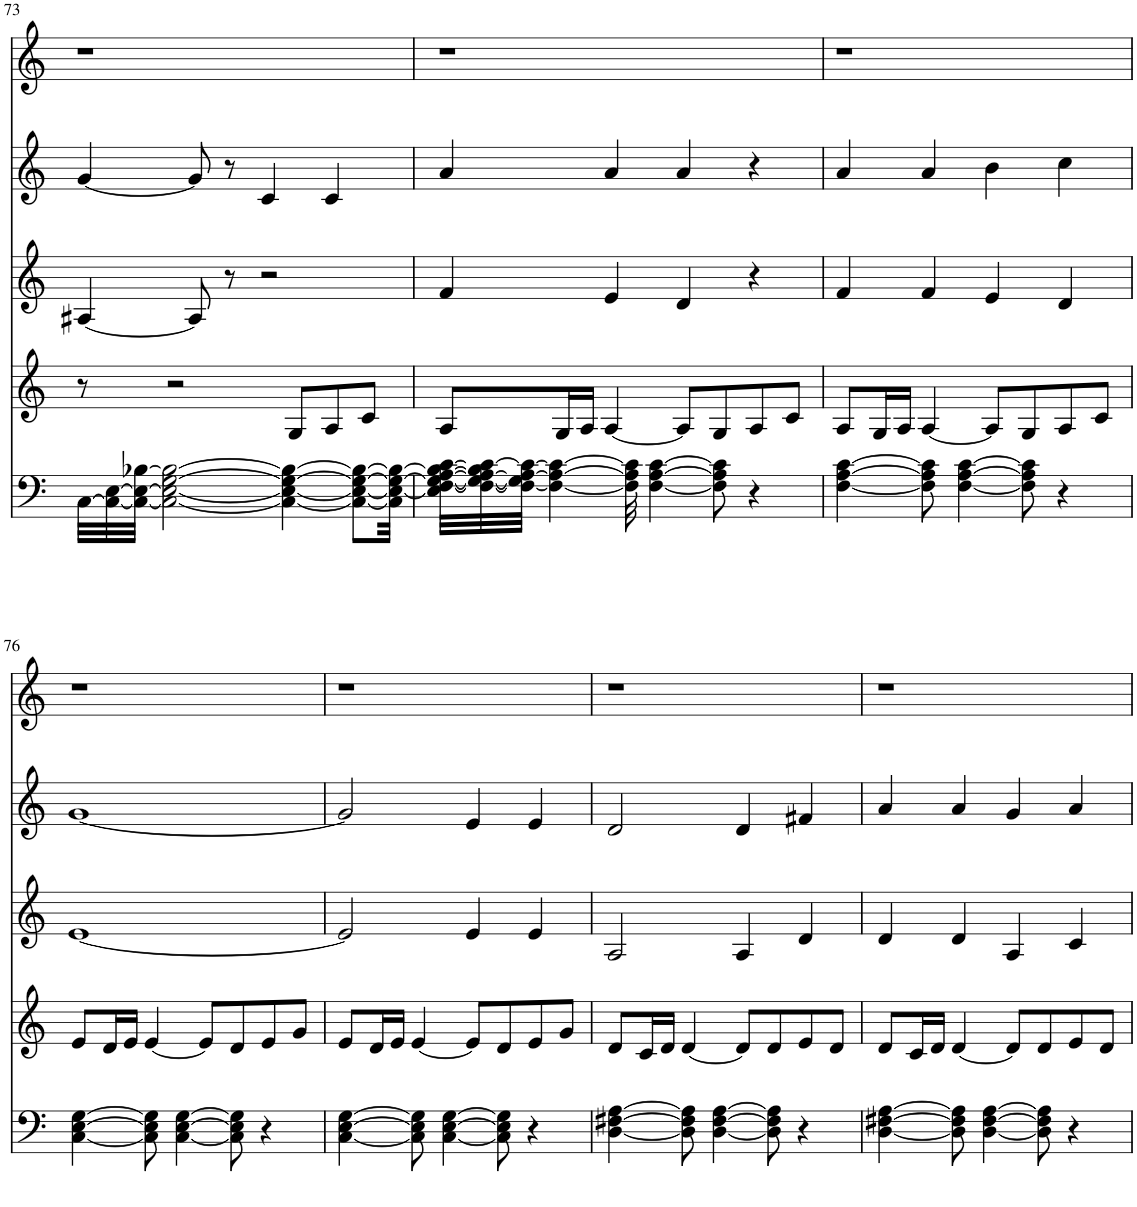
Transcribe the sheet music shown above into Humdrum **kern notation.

**kern	**kern	**kern	**kern	**kern
*part5	*part4	*part3	*part2	*part1
*staff5	*staff4	*staff3	*staff2	*staff1
*I"Guitar II	*I"Guitar I	*I"Clarinet	*I"Viola	*I"Oboe
*	*	*I'Cl	*I'Vla	*I'Ob
!!LO:PB:g=z
*clefF4	*clefG2	*clefG2	*clefG2	*clefG2
*	*	*Trd1c2	*	*
*k[]	*k[]	*k[]	*k[]	*k[]
*M4/4	*M4/4	*M4/4	*M4/4	*M4/4
=73	=73	=73	=73	=73
[32C\LLL	8r	[4A#X/	[4g/	1r
32C\_ [32E\	.	.	.	.
32C\_ 32E\_ [32B-X\JJJ	.	.	.	.
2C\_ 2E\_ [2G\ 2B-\_	.	.	.	.
.	2r	.	.	.
.	.	8A#/]	8g/]	.
.	.	8r	8r	.
.	.	2r	4c/	.
4C\_ 4E\_ 4G\_ 4B-\_	.	.	.	.
.	8G/L	.	.	.
.	8A/	.	4c/	.
8C\_ 8E\_ 8G\_ 8B-\_L	.	.	.	.
.	8c/J	.	.	.
32C\] 32E\_ 32G\_ 32B-\_Jkk	.	.	.	.
=74	=74	=74	=74	=74
32E\] [32F\ 32G\_ [32A\ 32B-\_ [32c\LLL	8A/L	4f/	4a/	1r
32F\_ 32G\_ 32A\_ 32B-\] 32c\_	.	.	.	.
32F\_ 32G\] 32A\_ 32c\_JJJ	.	.	.	.
4F\_ 4A\_ 4c\_	.	.	.	.
.	16G/L	.	.	.
.	16A/JJ	.	.	.
.	[4A/	4e/	4a/	.
32F\] 32A\] 32c\]	.	.	.	.
[4F\ [4A\ [4c\	.	.	.	.
.	8A/L]	4d/	4a/	.
8F\] 8A\] 8c\]	8G/	.	.	.
4r	8A/	4r	4r	.
.	8c/J	.	.	.
=75	=75	=75	=75	=75
[4F\ [4A\ [4c\	8A/L	4f/	4a/	1r
.	16G/L	.	.	.
.	16A/JJ	.	.	.
8F\] 8A\] 8c\]	[4A/	4f/	4a/	.
[4F\ [4A\ [4c\	.	.	.	.
.	8A/L]	4e/	4b\	.
8F\] 8A\] 8c\]	8G/	.	.	.
4r	8A/	4d/	4cc\	.
.	8c/J	.	.	.
!!LO:LB:g=z
=76	=76	=76	=76	=76
[4C\ [4E\ [4G\	8e/L	[1e	[1g	1r
.	16d/L	.	.	.
.	16e/JJ	.	.	.
8C\] 8E\] 8G\]	[4e/	.	.	.
[4C\ [4E\ [4G\	.	.	.	.
.	8e/L]	.	.	.
8C\] 8E\] 8G\]	8d/	.	.	.
4r	8e/	.	.	.
.	8g/J	.	.	.
=77	=77	=77	=77	=77
[4C\ [4E\ [4G\	8e/L	2e/]	2g/]	1r
.	16d/L	.	.	.
.	16e/JJ	.	.	.
8C\] 8E\] 8G\]	[4e/	.	.	.
[4C\ [4E\ [4G\	.	.	.	.
.	8e/L]	4e/	4e/	.
8C\] 8E\] 8G\]	8d/	.	.	.
4r	8e/	4e/	4e/	.
.	8g/J	.	.	.
=78	=78	=78	=78	=78
[4D\ [4F#X\ [4A\	8d/L	2A/	2d/	1r
.	16c/L	.	.	.
.	16d/JJ	.	.	.
8D\] 8F#\] 8A\]	[4d/	.	.	.
[4D\ [4F#\ [4A\	.	.	.	.
.	8d/L]	4A/	4d/	.
8D\] 8F#\] 8A\]	8d/	.	.	.
4r	8e/	4d/	4f#X/	.
.	8d/J	.	.	.
=79	=79	=79	=79	=79
[4D\ [4F#X\ [4A\	8d/L	4d/	4a/	1r
.	16c/L	.	.	.
.	16d/JJ	.	.	.
8D\] 8F#\] 8A\]	[4d/	4d/	4a/	.
[4D\ [4F#\ [4A\	.	.	.	.
.	8d/L]	4A/	4g/	.
8D\] 8F#\] 8A\]	8d/	.	.	.
4r	8e/	4c/	4a/	.
.	8d/J	.	.	.
=	=	=	=	=
*-	*-	*-	*-	*-
